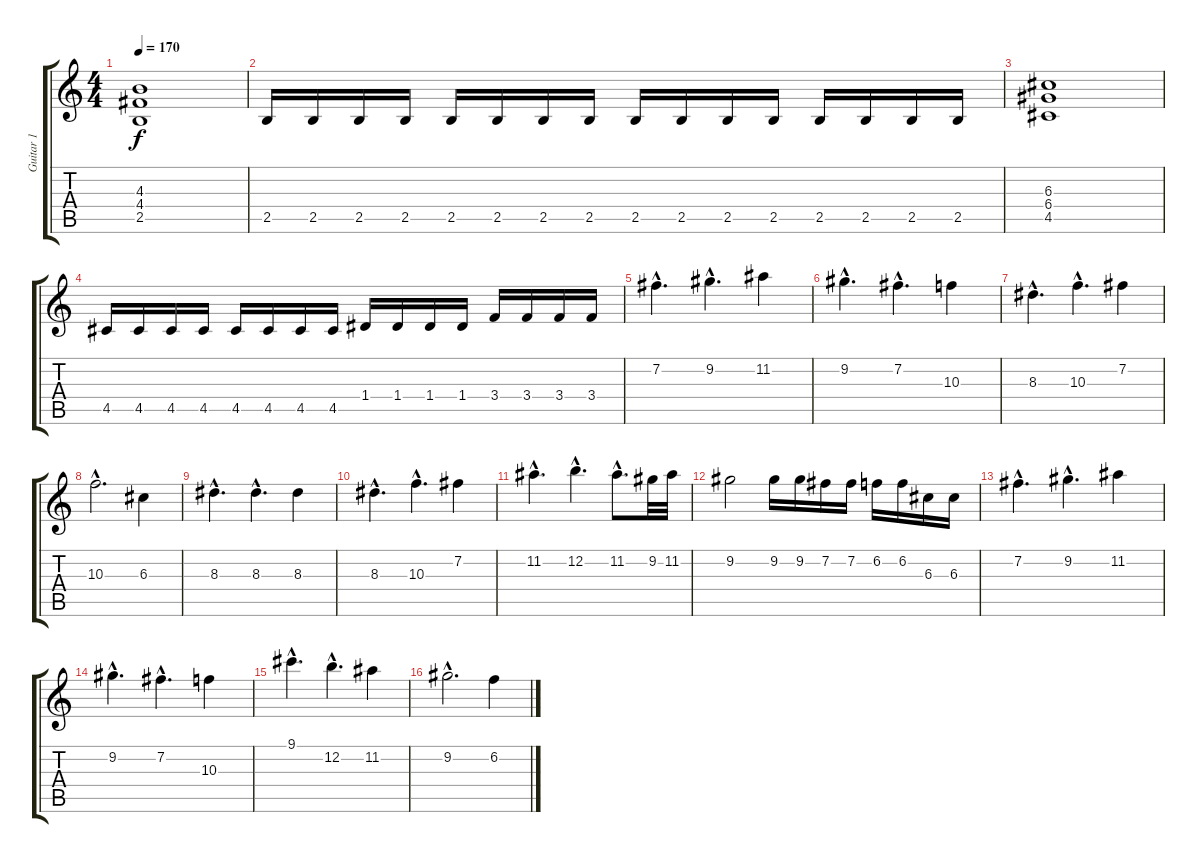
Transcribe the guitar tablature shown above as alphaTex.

\track ("Guitar 1" "Guitar 1") {instrument distortionguitar}
\staff {score tabs}
\tuning (E4 B3 G3 D3 A2 E2) {hide}
\ts (4 4)
\tempo 170
\clef g2
\ks c
(4.3 4.4 2.5).1{dy f} |
2.5.16 2.5.16 2.5.16 2.5.16 2.5.16 2.5.16 2.5.16 2.5.16 2.5.16 2.5.16 2.5.16 2.5.16 2.5.16 2.5.16 2.5.16 2.5.16 |
(6.3 6.4 4.5).1 |
4.5.16 4.5.16 4.5.16 4.5.16 4.5.16 4.5.16 4.5.16 4.5.16 1.4.16 1.4.16 1.4.16 1.4.16 3.4.16 3.4.16 3.4.16 3.4.16 |
7.2{hac}.4{d volume 12} 9.2{hac}.4{d} 11.2.4 |
9.2{hac}.4{d} 7.2{hac}.4{d} 10.3.4 |
8.3{hac}.4{d} 10.3{hac}.4{d} 7.2.4 |
10.3{hac}.2{d} 6.3.4 |
8.3{hac}.4{d} 8.3{hac}.4{d} 8.3.4 |
8.3{hac}.4{d} 10.3{hac}.4{d} 7.2.4 |
11.2{hac}.4{d} 12.2{hac}.4{d} 11.2{hac}.8{d} 9.2.32 11.2.32 |
9.2.2 9.2.16 9.2.16 7.2.16 7.2.16 6.2.16 6.2.16 6.3.16 6.3.16 |
7.2{hac}.4{d} 9.2{hac}.4{d} 11.2.4 |
9.2{hac}.4{d} 7.2{hac}.4{d} 10.3.4 |
9.1{hac}.4{d} 12.2{hac}.4{d} 11.2.4 |
9.2{hac}.2{d} 6.2.4
